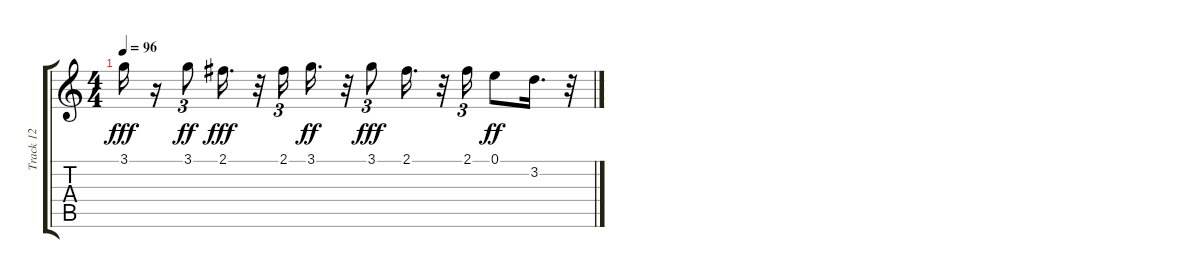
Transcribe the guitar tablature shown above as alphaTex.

\track ("Track 12" "Track 12") {instrument acousticguitarsteel}
\staff {score tabs}
\tuning (E4 B3 G3 D3 A2 E2) {hide}
\ts (4 4)
\tempo 96
\clef g2
\ks c
3.1.16{dy fff} r.16 3.1.8{tu (3 2) dy ff} 2.1.16{d dy fff} r.32 2.1.16{tu (3 2)} 3.1.16{d dy ff} r.32 3.1.8{tu (3 2) dy fff} 2.1.16{d} r.32 2.1.16{tu (3 2)} 0.1.8{dy ff} 3.2.16{d} r.32
